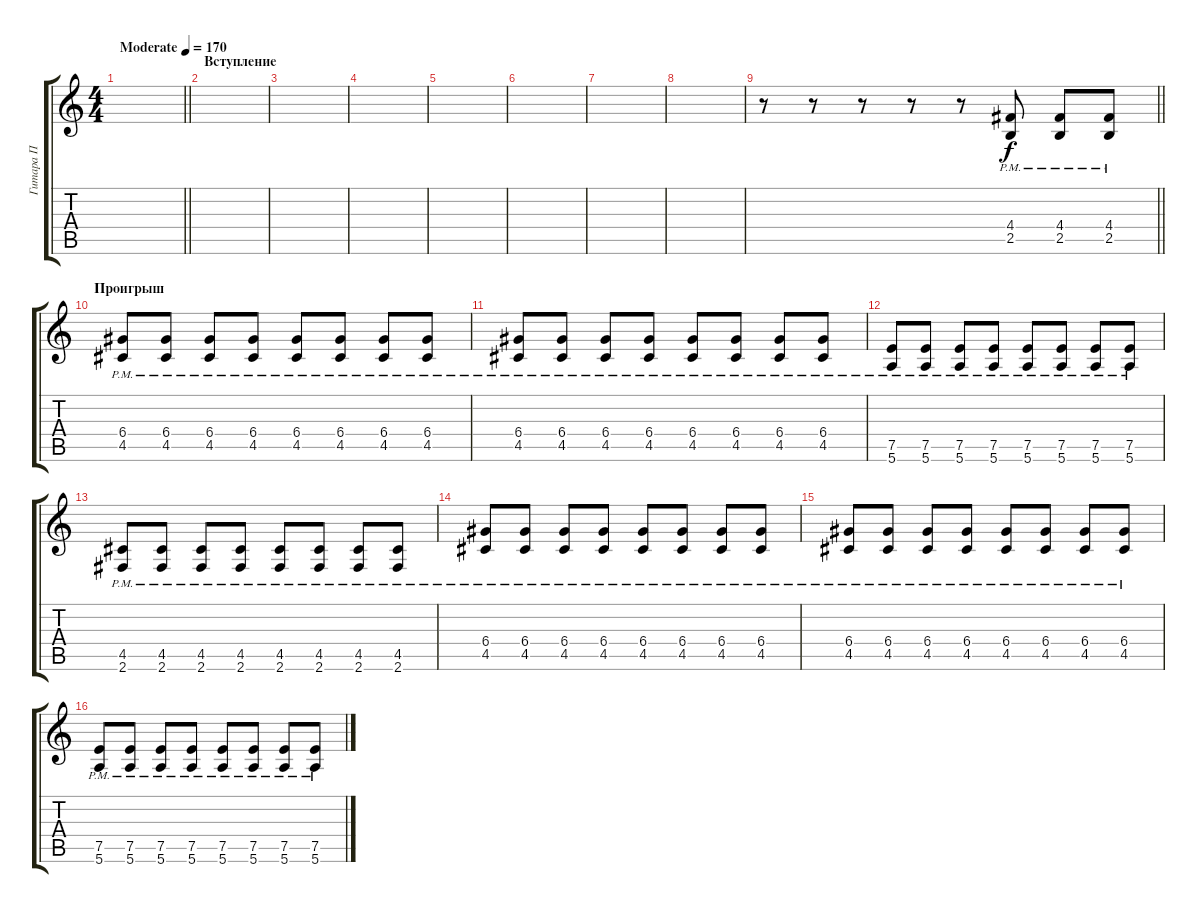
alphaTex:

\track ("Гитара П" "Гитара П") {instrument overdrivenguitar}
\staff {score tabs}
\tuning (E4 B3 G3 D3 A2 E2) {hide}
\ts (4 4)
\tempo (170 "Moderate")
\clef g2
\barLineRight lightlight
\ks c
|
\section ("" "Вступление")
|
|
|
|
|
|
|
\barLineRight lightlight
r.8 r.8 r.8 r.8 r.8 (4.4{pm} 2.5{pm}).8 (4.4{pm} 2.5{pm}).8 (4.4{pm} 2.5{pm}).8 |
\section ("" "Проигрыш")
(6.4{pm} 4.5{pm}).8 (6.4{pm} 4.5{pm}).8 (6.4{pm} 4.5{pm}).8 (6.4{pm} 4.5{pm}).8 (6.4{pm} 4.5{pm}).8 (6.4{pm} 4.5{pm}).8 (6.4{pm} 4.5{pm}).8 (6.4{pm} 4.5{pm}).8 |
(6.4{pm} 4.5{pm}).8 (6.4{pm} 4.5{pm}).8 (6.4{pm} 4.5{pm}).8 (6.4{pm} 4.5{pm}).8 (6.4{pm} 4.5{pm}).8 (6.4{pm} 4.5{pm}).8 (6.4{pm} 4.5{pm}).8 (6.4{pm} 4.5{pm}).8 |
(7.5{pm} 5.6{pm}).8 (7.5{pm} 5.6{pm}).8 (7.5{pm} 5.6{pm}).8 (7.5{pm} 5.6{pm}).8 (7.5{pm} 5.6{pm}).8 (7.5{pm} 5.6{pm}).8 (7.5{pm} 5.6{pm}).8 (7.5{pm} 5.6{pm}).8 |
(4.5{pm} 2.6{pm}).8 (4.5{pm} 2.6{pm}).8 (4.5{pm} 2.6{pm}).8 (4.5{pm} 2.6{pm}).8 (4.5{pm} 2.6{pm}).8 (4.5{pm} 2.6{pm}).8 (4.5{pm} 2.6{pm}).8 (4.5{pm} 2.6{pm}).8 |
(6.4{pm} 4.5{pm}).8 (6.4{pm} 4.5{pm}).8 (6.4{pm} 4.5{pm}).8 (6.4{pm} 4.5{pm}).8 (6.4{pm} 4.5{pm}).8 (6.4{pm} 4.5{pm}).8 (6.4{pm} 4.5{pm}).8 (6.4{pm} 4.5{pm}).8 |
(6.4{pm} 4.5{pm}).8 (6.4{pm} 4.5{pm}).8 (6.4{pm} 4.5{pm}).8 (6.4{pm} 4.5{pm}).8 (6.4{pm} 4.5{pm}).8 (6.4{pm} 4.5{pm}).8 (6.4{pm} 4.5{pm}).8 (6.4{pm} 4.5{pm}).8 |
(7.5{pm} 5.6{pm}).8 (7.5{pm} 5.6{pm}).8 (7.5{pm} 5.6{pm}).8 (7.5{pm} 5.6{pm}).8 (7.5{pm} 5.6{pm}).8 (7.5{pm} 5.6{pm}).8 (7.5{pm} 5.6{pm}).8 (7.5{pm} 5.6{pm}).8
